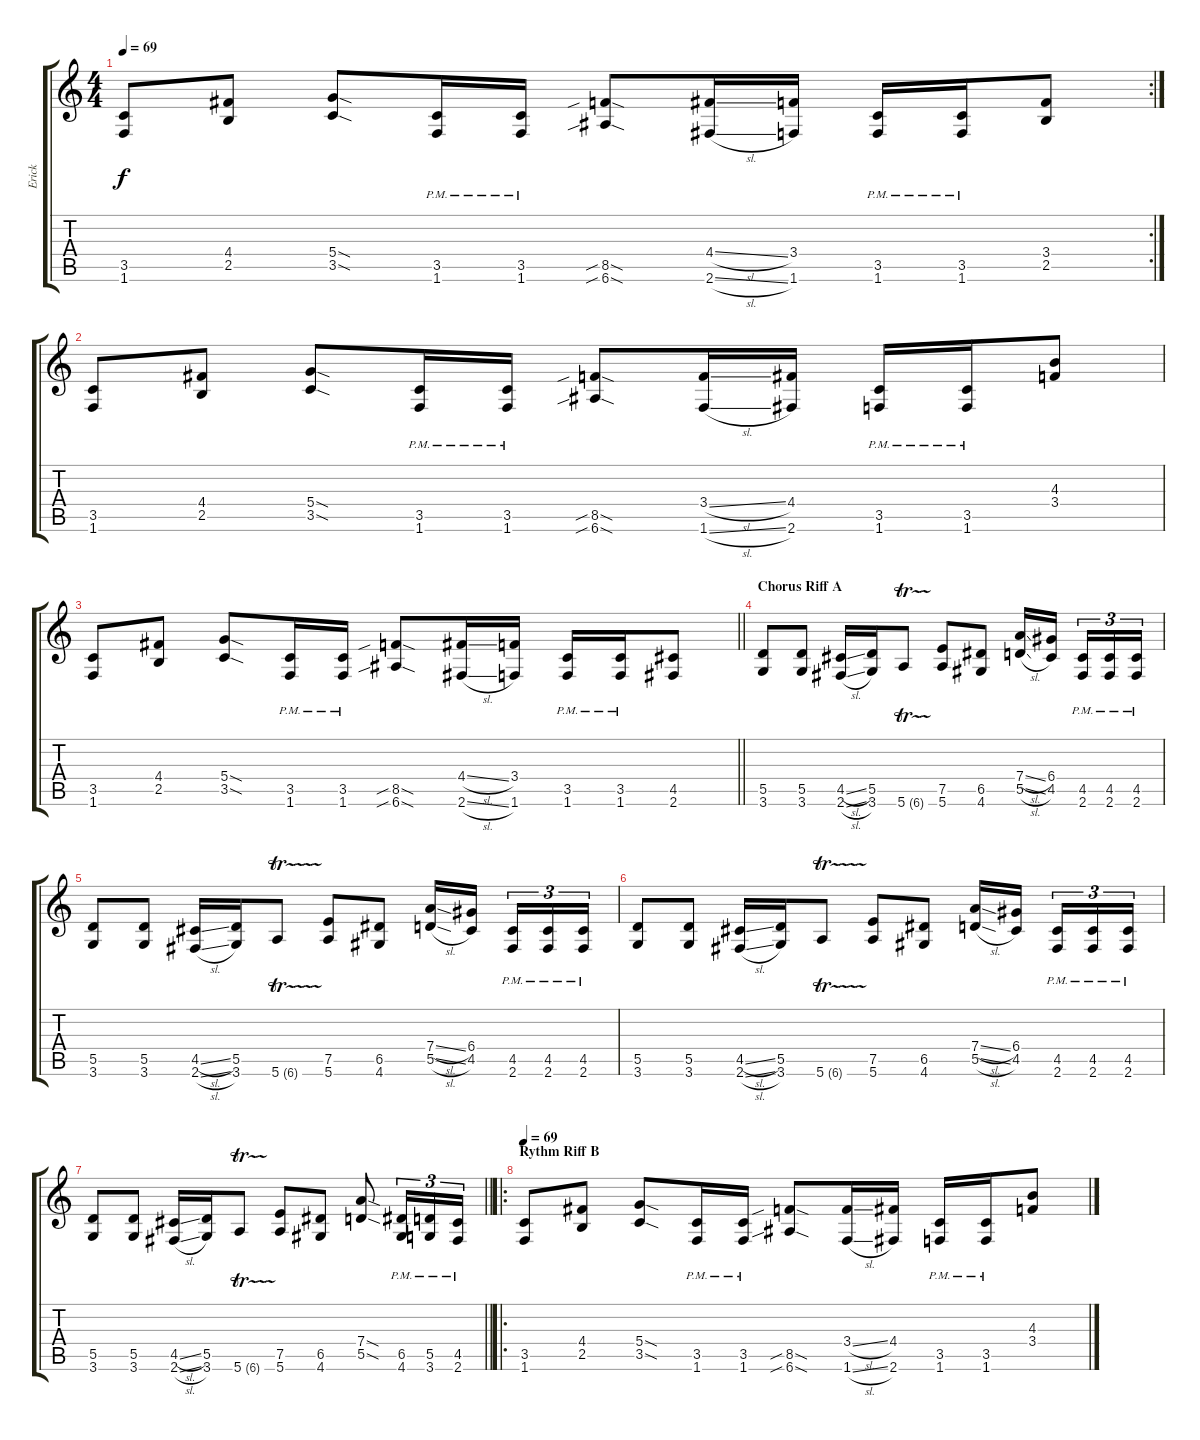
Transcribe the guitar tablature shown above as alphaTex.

\track ("Erick" "Erick") {instrument distortionguitar}
\staff {score tabs}
\tuning (E4 B3 G3 D3 A2 E2) {hide}
\rc 2
\ts (4 4)
\tempo 69
\clef g2
\ks c
(3.5 1.6).8{dy f} (4.4 2.5).8 (5.4{sod} 3.5{sod}).8 (3.5{pm} 1.6{pm}).16 (3.5{pm} 1.6{pm}).16 (8.5{sib sod} 6.6{sib sod}).8 (4.4{sl} 2.6{sl}).16 (3.4 1.6).16 (3.5{pm} 1.6{pm}).16 (3.5{pm} 1.6{pm}).16 (3.4 2.5).8 |
(3.5 1.6).8 (4.4 2.5).8 (5.4{sod} 3.5{sod}).8 (3.5{pm} 1.6{pm}).16 (3.5{pm} 1.6{pm}).16 (8.5{sib sod} 6.6{sib sod}).8 (3.4{sl} 1.6{sl}).16 (4.4 2.6).16 (3.5{pm} 1.6{pm}).16 (3.5{pm} 1.6{pm}).16 (4.3 3.4).8 |
\barLineRight lightlight
(3.5 1.6).8 (4.4 2.5).8 (5.4{sod} 3.5{sod}).8 (3.5{pm} 1.6{pm}).16 (3.5{pm} 1.6{pm}).16 (8.5{sib sod} 6.6{sib sod}).8 (4.4{sl} 2.6{sl}).16 (3.4 1.6).16 (3.5{pm} 1.6{pm}).16 (3.5{pm} 1.6{pm}).16 (4.5 2.6).8 |
\section ("" "Chorus Riff A")
(5.5 3.6).8 (5.5 3.6).8 (4.5{sl} 2.6{sl}).16 (5.5 3.6).16 5.6{tr (6 32)}.8 (7.5 5.6).8 (6.5 4.6).8 (7.4{sl} 5.5{sl}).16 (6.4 4.5).16{beam splitsecondary} (4.5{pm} 2.6{pm}).16{tu (3 2)} (4.5{pm} 2.6{pm}).16{tu (3 2)} (4.5{pm} 2.6{pm}).16{tu (3 2)} |
(5.5 3.6).8 (5.5 3.6).8 (4.5{sl} 2.6{sl}).16 (5.5 3.6).16 5.6{tr (6 32)}.8 (7.5 5.6).8 (6.5 4.6).8 (7.4{sl} 5.5{sl}).16 (6.4 4.5).16{beam splitsecondary} (4.5{pm} 2.6{pm}).16{tu (3 2)} (4.5{pm} 2.6{pm}).16{tu (3 2)} (4.5{pm} 2.6{pm}).16{tu (3 2)} |
(5.5 3.6).8 (5.5 3.6).8 (4.5{sl} 2.6{sl}).16 (5.5 3.6).16 5.6{tr (6 32)}.8 (7.5 5.6).8 (6.5 4.6).8 (7.4{sl} 5.5{sl}).16 (6.4 4.5).16{beam splitsecondary} (4.5{pm} 2.6{pm}).16{tu (3 2)} (4.5{pm} 2.6{pm}).16{tu (3 2)} (4.5{pm} 2.6{pm}).16{tu (3 2)} |
\barLineRight lightlight
(5.5 3.6).8 (5.5 3.6).8 (4.5{sl} 2.6{sl}).16 (5.5 3.6).16 5.6{tr (6 32)}.8 (7.5 5.6).8 (6.5 4.6).8 (7.4{sod} 5.5{sod}).8 (6.5{pm} 4.6{pm}).16{tu (3 2)} (5.5{pm} 3.6{pm}).16{tu (3 2)} (4.5{pm} 2.6{pm}).16{tu (3 2)} |
\ro
\section ("" "Rythm Riff B")
\tempo 69
(3.5 1.6).8 (4.4 2.5).8 (5.4{sod} 3.5{sod}).8 (3.5{pm} 1.6{pm}).16 (3.5{pm} 1.6{pm}).16 (8.5{sib sod} 6.6{sib sod}).8 (3.4{sl} 1.6{sl}).16 (4.4 2.6).16 (3.5{pm} 1.6{pm}).16 (3.5{pm} 1.6{pm}).16 (4.3 3.4).8
